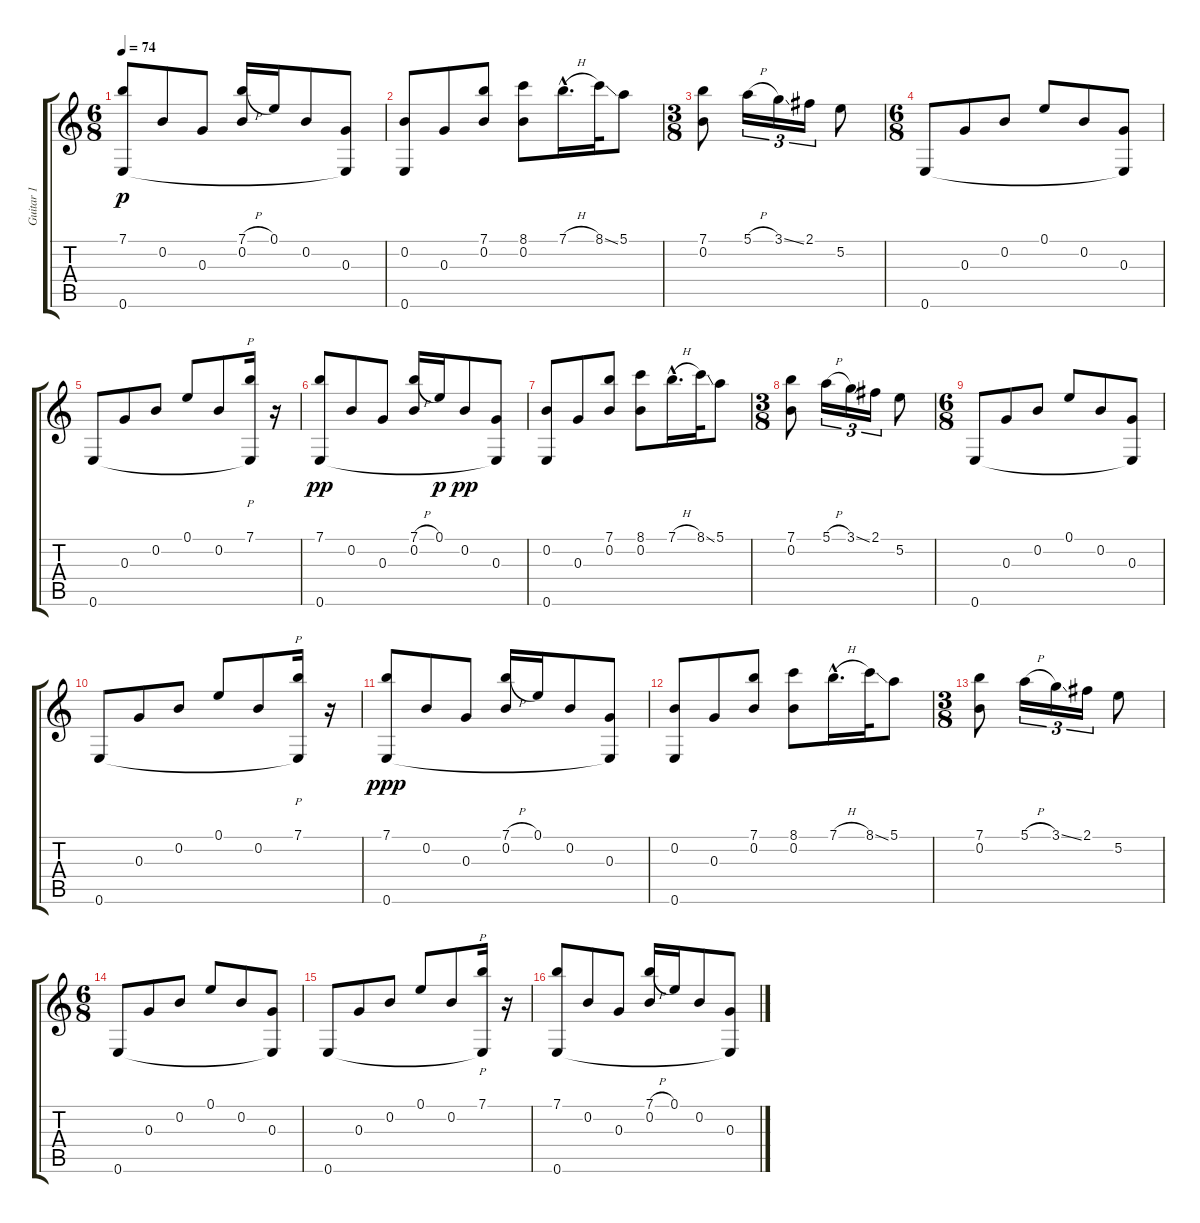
\track ("Guitar 1" "Guitar 1") {instrument acousticguitarsteel}
\staff {score tabs}
\tuning (E4 B3 G3 D3 A2 E2) {hide}
\ts (6 8)
\tempo 74
\clef g2
\ks c
(7.1 0.6).8{dy p} 0.2.8 0.3.8 (7.1{h} 0.2).16 0.1.16 0.2.8 (0.3 0.6{t}).8 |
(0.2 0.6).8 0.3.8 (7.1 0.2).8 (8.1 0.2).8 7.1{h hac}.16{d} 8.1{ss}.32 5.1.8 |
\ts (3 8)
(7.1 0.2).8 5.1{h}.16{tu (3 2)} 3.1{ss}.16{tu (3 2)} 2.1.16{tu (3 2)} 5.2.8 |
\ts (6 8)
0.6.8 0.3.8 0.2.8 0.1.8 0.2.8 (0.3 0.6{t}).8 |
0.6.8 0.3.8 0.2.8 0.1.8 0.2.8 (7.1 0.6{t}).16{p} r.16 |
(7.1 0.6).8{dy pp} 0.2.8 0.3.8 (7.1{h} 0.2).16 0.1.16{dy p} 0.2.8{dy pp} (0.3 0.6{t}).8 |
(0.2 0.6).8 0.3.8 (7.1 0.2).8 (8.1 0.2).8 7.1{h hac}.16{d} 8.1{ss}.32 5.1.8 |
\ts (3 8)
(7.1 0.2).8 5.1{h}.16{tu (3 2)} 3.1{ss}.16{tu (3 2)} 2.1.16{tu (3 2)} 5.2.8 |
\ts (6 8)
0.6.8 0.3.8 0.2.8 0.1.8 0.2.8 (0.3 0.6{t}).8 |
0.6.8 0.3.8 0.2.8 0.1.8 0.2.8 (7.1 0.6{t}).16{p} r.16 |
(7.1 0.6).8{dy ppp} 0.2.8 0.3.8 (7.1{h} 0.2).16 0.1.16 0.2.8 (0.3 0.6{t}).8 |
(0.2 0.6).8 0.3.8 (7.1 0.2).8 (8.1 0.2).8 7.1{h hac}.16{d} 8.1{ss}.32 5.1.8 |
\ts (3 8)
(7.1 0.2).8 5.1{h}.16{tu (3 2)} 3.1{ss}.16{tu (3 2)} 2.1.16{tu (3 2)} 5.2.8 |
\ts (6 8)
0.6.8 0.3.8 0.2.8 0.1.8 0.2.8 (0.3 0.6{t}).8 |
0.6.8 0.3.8 0.2.8 0.1.8 0.2.8 (7.1 0.6{t}).16{p} r.16 |
(7.1 0.6).8 0.2.8 0.3.8 (7.1{h} 0.2).16 0.1.16 0.2.8 (0.3 0.6{t}).8
